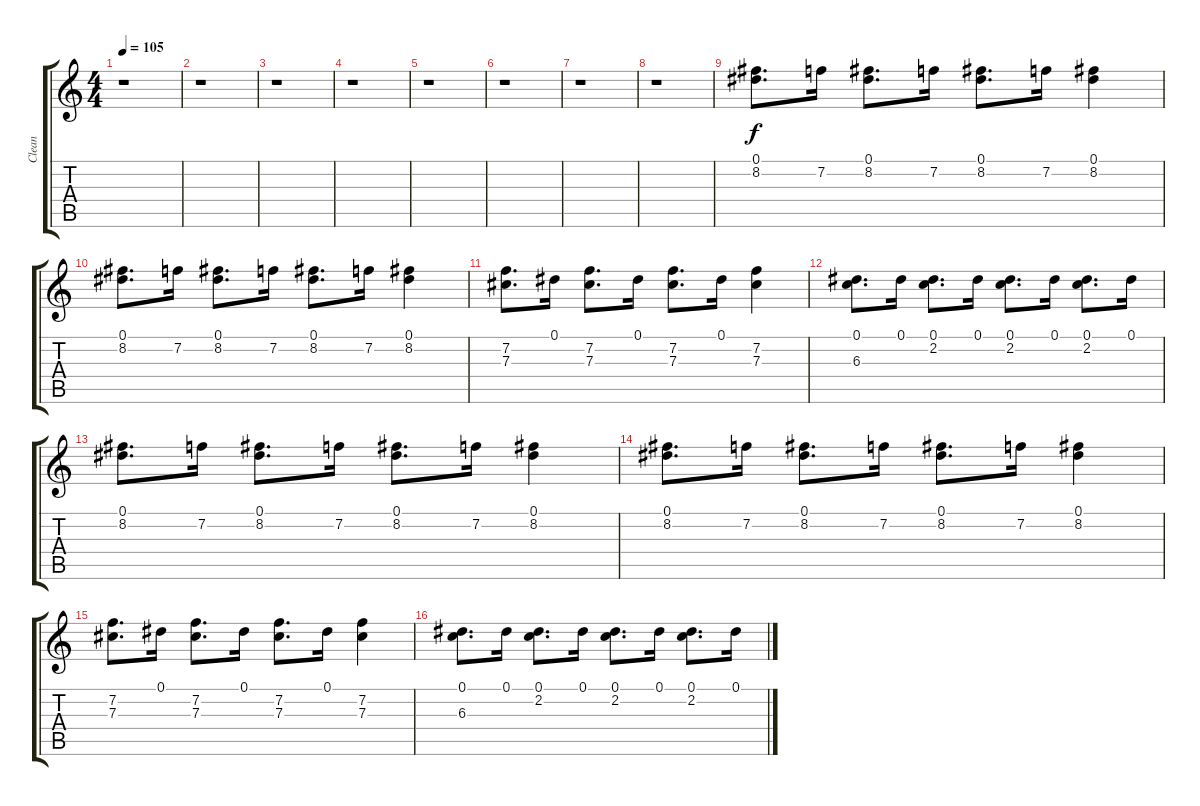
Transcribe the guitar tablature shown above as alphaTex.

\track ("Clean" "Clean") {instrument acousticguitarsteel}
\staff {score tabs}
\tuning (Eb4 Bb3 Gb3 Db3 Ab2 Eb2) {hide}
\ts (4 4)
\tempo 105
\clef g2
\ks c
r.1{dy f} |
r.1 |
r.1 |
r.1 |
r.1 |
r.1 |
r.1 |
r.1 |
(0.1 8.2).8{d} 7.2.16 (0.1 8.2).8{d} 7.2.16 (0.1 8.2).8{d} 7.2.16 (0.1 8.2).4 |
(0.1 8.2).8{d} 7.2.16 (0.1 8.2).8{d} 7.2.16 (0.1 8.2).8{d} 7.2.16 (0.1 8.2).4 |
(7.2 7.3).8{d} 0.1.16 (7.2 7.3).8{d} 0.1.16 (7.2 7.3).8{d} 0.1.16 (7.2 7.3).4 |
(0.1 6.3).8{d} 0.1.16 (0.1 2.2).8{d} 0.1.16 (0.1 2.2).8{d} 0.1.16 (0.1 2.2).8{d} 0.1.16 |
(0.1 8.2).8{d} 7.2.16 (0.1 8.2).8{d} 7.2.16 (0.1 8.2).8{d} 7.2.16 (0.1 8.2).4 |
(0.1 8.2).8{d} 7.2.16 (0.1 8.2).8{d} 7.2.16 (0.1 8.2).8{d} 7.2.16 (0.1 8.2).4 |
(7.2 7.3).8{d} 0.1.16 (7.2 7.3).8{d} 0.1.16 (7.2 7.3).8{d} 0.1.16 (7.2 7.3).4 |
(0.1 6.3).8{d} 0.1.16 (0.1 2.2).8{d} 0.1.16 (0.1 2.2).8{d} 0.1.16 (0.1 2.2).8{d} 0.1.16
